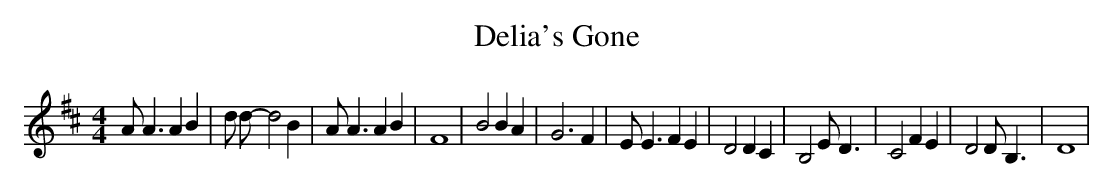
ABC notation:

X:1
T:Delia's Gone
M:4/4
L:1/4
K:D
 A/2 A3/2 A B| d/2 d/2- d2 B| A/2 A3/2 A B| F4| B2 B A| G3 F| E/2 E3/2 F E|\
 D2 D C| B,2 E/2 D3/2| C2 F E| D2 D/2 B,3/2| D4|
